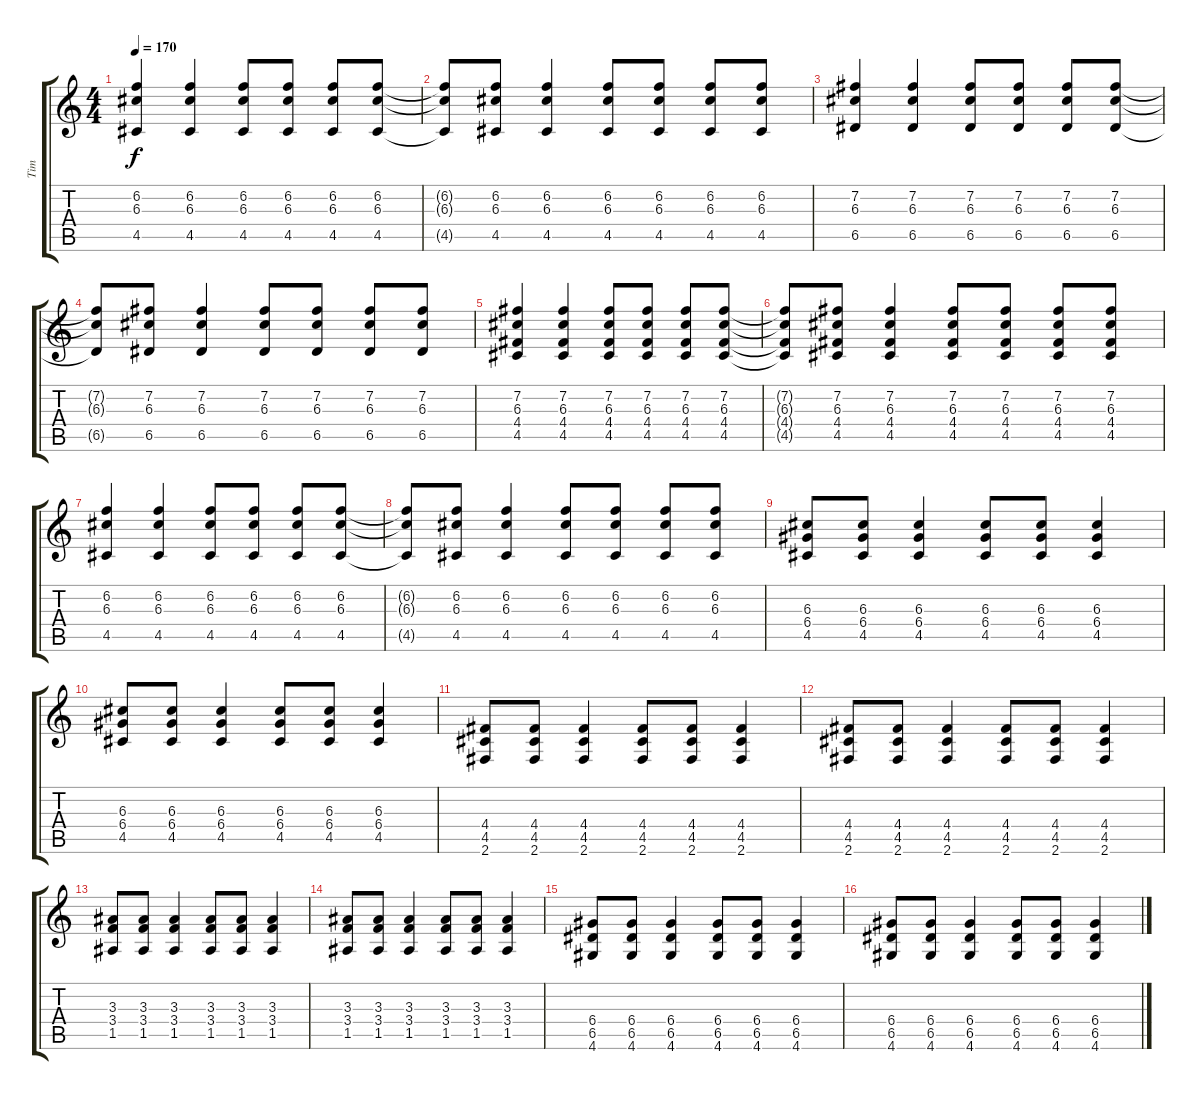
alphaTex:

\track ("Tim" "Tim") {instrument acousticguitarsteel}
\staff {score tabs}
\tuning (E4 B3 G3 D3 A2 E2) {hide}
\ts (4 4)
\tempo 170
\clef g2
\ks c
(6.2 6.3 4.5).4{dy f} (6.2 6.3 4.5).4 (6.2 6.3 4.5).8 (6.2 6.3 4.5).8 (6.2 6.3 4.5).8 (6.2 6.3 4.5).8 |
(6.2{t} 6.3{t} 4.5{t}).8 (6.2 6.3 4.5).8 (6.2 6.3 4.5).4 (6.2 6.3 4.5).8 (6.2 6.3 4.5).8 (6.2 6.3 4.5).8 (6.2 6.3 4.5).8 |
(7.2 6.3 6.5).4 (7.2 6.3 6.5).4 (7.2 6.3 6.5).8 (7.2 6.3 6.5).8 (7.2 6.3 6.5).8 (7.2 6.3 6.5).8 |
(7.2{t} 6.3{t} 6.5{t}).8 (7.2 6.3 6.5).8 (7.2 6.3 6.5).4 (7.2 6.3 6.5).8 (7.2 6.3 6.5).8 (7.2 6.3 6.5).8 (7.2 6.3 6.5).8 |
(7.2 6.3 4.4 4.5).4 (7.2 6.3 4.4 4.5).4 (7.2 6.3 4.4 4.5).8 (7.2 6.3 4.4 4.5).8 (7.2 6.3 4.4 4.5).8 (7.2 6.3 4.4 4.5).8 |
(7.2{t} 6.3{t} 4.4{t} 4.5{t}).8 (7.2 6.3 4.4 4.5).8 (7.2 6.3 4.4 4.5).4 (7.2 6.3 4.4 4.5).8 (7.2 6.3 4.4 4.5).8 (7.2 6.3 4.4 4.5).8 (7.2 6.3 4.4 4.5).8 |
(6.2 6.3 4.5).4 (6.2 6.3 4.5).4 (6.2 6.3 4.5).8 (6.2 6.3 4.5).8 (6.2 6.3 4.5).8 (6.2 6.3 4.5).8 |
(6.2{t} 6.3{t} 4.5{t}).8 (6.2 6.3 4.5).8 (6.2 6.3 4.5).4 (6.2 6.3 4.5).8 (6.2 6.3 4.5).8 (6.2 6.3 4.5).8 (6.2 6.3 4.5).8 |
(6.3 6.4 4.5).8 (6.3 6.4 4.5).8 (6.3 6.4 4.5).4 (6.3 6.4 4.5).8 (6.3 6.4 4.5).8 (6.3 6.4 4.5).4 |
(6.3 6.4 4.5).8 (6.3 6.4 4.5).8 (6.3 6.4 4.5).4 (6.3 6.4 4.5).8 (6.3 6.4 4.5).8 (6.3 6.4 4.5).4 |
(4.4 4.5 2.6).8 (4.4 4.5 2.6).8 (4.4 4.5 2.6).4 (4.4 4.5 2.6).8 (4.4 4.5 2.6).8 (4.4 4.5 2.6).4 |
(4.4 4.5 2.6).8 (4.4 4.5 2.6).8 (4.4 4.5 2.6).4 (4.4 4.5 2.6).8 (4.4 4.5 2.6).8 (4.4 4.5 2.6).4 |
(3.3 3.4 1.5).8 (3.3 3.4 1.5).8 (3.3 3.4 1.5).4 (3.3 3.4 1.5).8 (3.3 3.4 1.5).8 (3.3 3.4 1.5).4 |
(3.3 3.4 1.5).8 (3.3 3.4 1.5).8 (3.3 3.4 1.5).4 (3.3 3.4 1.5).8 (3.3 3.4 1.5).8 (3.3 3.4 1.5).4 |
(6.4 6.5 4.6).8 (6.4 6.5 4.6).8 (6.4 6.5 4.6).4 (6.4 6.5 4.6).8 (6.4 6.5 4.6).8 (6.4 6.5 4.6).4 |
(6.4 6.5 4.6).8 (6.4 6.5 4.6).8 (6.4 6.5 4.6).4 (6.4 6.5 4.6).8 (6.4 6.5 4.6).8 (6.4 6.5 4.6).4
